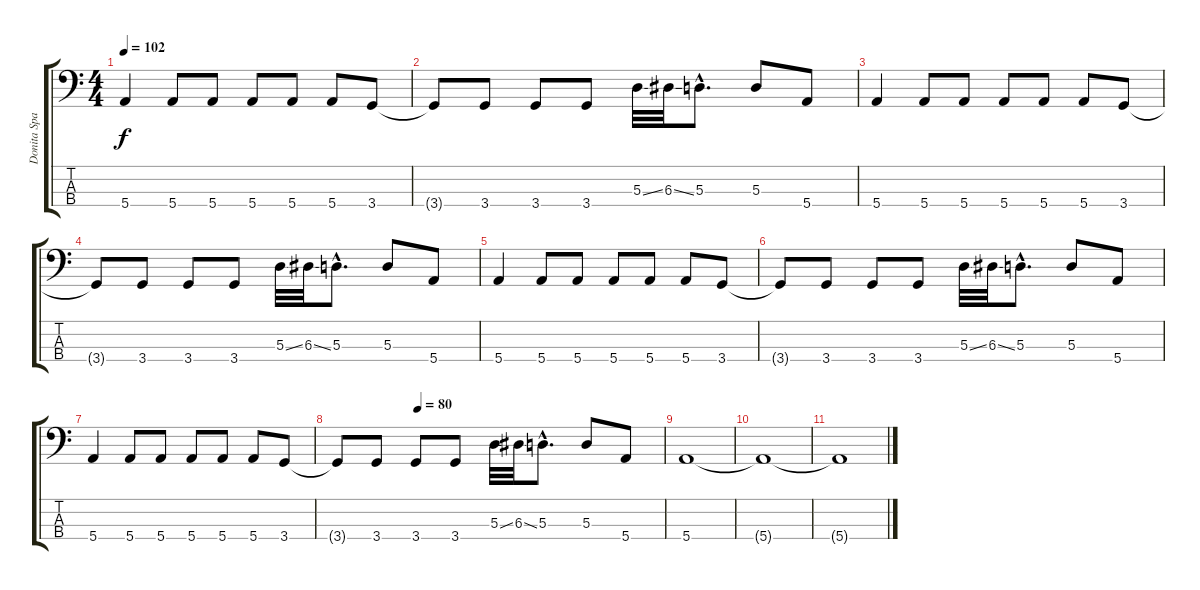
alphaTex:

\track ("Donita Sparks" "Donita Spa") {instrument electricbasspick}
\staff {score tabs}
\tuning (G2 D2 A1 E1) {hide}
\ts (4 4)
\tempo 102
\clef f4
\ks c
5.4.4{dy f} 5.4.8 5.4.8 5.4.8 5.4.8 5.4.8 3.4.8 |
3.4{t}.8 3.4.8 3.4.8 3.4.8 5.3{ss}.32 6.3{ss}.32 5.3{hac}.8{d} 5.3.8 5.4.8 |
5.4.4 5.4.8 5.4.8 5.4.8 5.4.8 5.4.8 3.4.8 |
3.4{t}.8 3.4.8 3.4.8 3.4.8 5.3{ss}.32 6.3{ss}.32 5.3{hac}.8{d} 5.3.8 5.4.8 |
5.4.4 5.4.8 5.4.8 5.4.8 5.4.8 5.4.8 3.4.8 |
3.4{t}.8 3.4.8 3.4.8 3.4.8 5.3{ss}.32 6.3{ss}.32 5.3{hac}.8{d} 5.3.8 5.4.8 |
5.4.4 5.4.8 5.4.8 5.4.8 5.4.8 5.4.8 3.4.8 |
\tempo (80 0.25)
3.4{t}.8 3.4.8 3.4.8 3.4.8 5.3{ss}.32 6.3{ss}.32 5.3{hac}.8{d} 5.3.8 5.4.8 |
5.4.1 |
5.4{t}.1 |
5.4{t}.1
